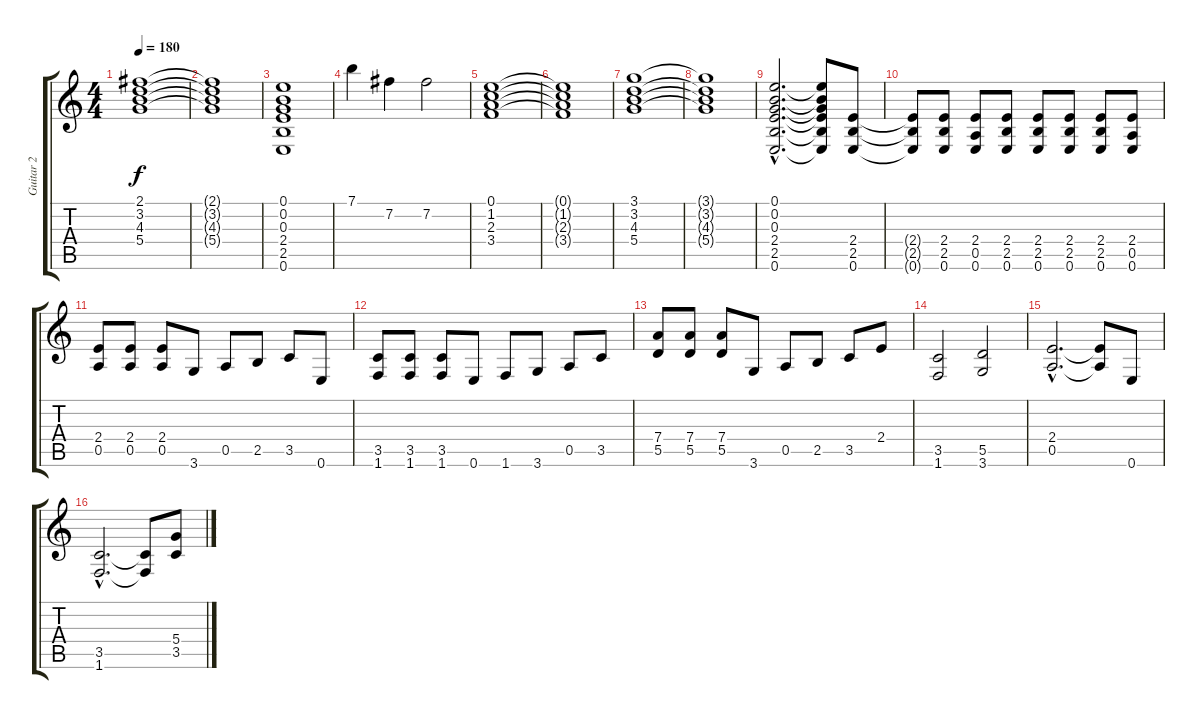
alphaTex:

\track ("Guitar 2" "Guitar 2") {instrument electricguitarmuted}
\staff {score tabs}
\tuning (E4 B3 G3 D3 A2 E2) {hide}
\ts (4 4)
\tempo 180
\clef g2
\ks c
(2.1 3.2 4.3 5.4).1{dy f} |
(2.1{t} 3.2{t} 4.3{t} 5.4{t}).1 |
(0.1 0.2 0.3 2.4 2.5 0.6).1 |
7.1.4 7.2.4 7.2.2 |
(0.1 1.2 2.3 3.4).1 |
(0.1{t} 1.2{t} 2.3{t} 3.4{t}).1 |
(3.1 3.2 4.3 5.4).1 |
(3.1{t} 3.2{t} 4.3{t} 5.4{t}).1 |
(0.1{hac} 0.2{hac} 0.3{hac} 2.4{hac} 2.5{hac} 0.6{hac}).2{d} (0.1{t} 0.2{t} 0.3{t} 2.4{t} 2.5{t} 0.6{t}).8 (2.4 2.5 0.6).8 |
(2.4{t} 2.5{t} 0.6{t}).8 (2.4 2.5 0.6).8 (2.4 0.5 0.6).8 (2.4 2.5 0.6).8 (2.4 2.5 0.6).8 (2.4 2.5 0.6).8 (2.4 2.5 0.6).8 (2.4 0.5 0.6).8 |
(2.4 0.5).8 (2.4 0.5).8 (2.4 0.5).8 3.6.8 0.5.8 2.5.8 3.5.8 0.6.8 |
(3.5 1.6).8 (3.5 1.6).8 (3.5 1.6).8 0.6.8 1.6.8 3.6.8 0.5.8 3.5.8 |
(7.4 5.5).8 (7.4 5.5).8 (7.4 5.5).8 3.6.8 0.5.8 2.5.8 3.5.8 2.4.8 |
(3.5 1.6).2 (5.5 3.6).2 |
(2.4{hac} 0.5{hac}).2{d} (2.4{t} 0.5{t}).8 0.6.8 |
(3.5{hac} 1.6{hac}).2{d} (3.5{t} 1.6{t}).8 (5.4 3.5).8
